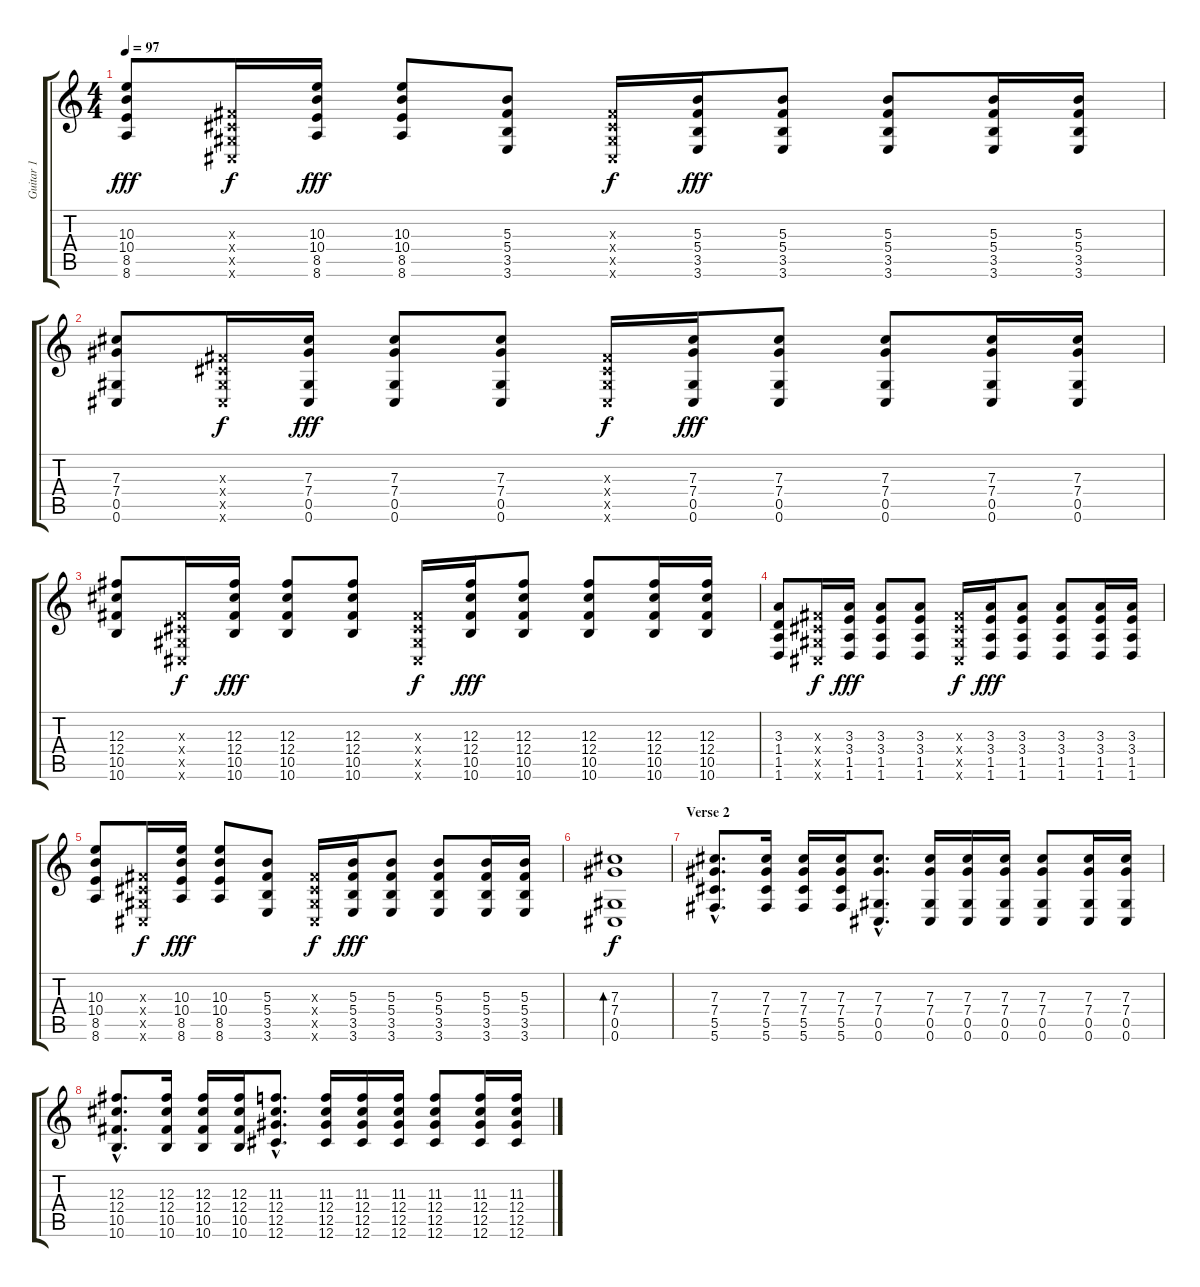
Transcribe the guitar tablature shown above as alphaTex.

\track ("Guitar 1" "Guitar 1") {instrument acousticguitarsteel}
\staff {score tabs}
\tuning (Eb4 Bb3 Gb3 Db3 Ab2 Db2) {hide}
\ts (4 4)
\tempo 97
\clef g2
\ks c
(10.3 10.4 8.5 8.6).8{dy fff} (0.3{x} 0.4{x} 0.5{x} 0.6{x}).16{dy f} (10.3 10.4 8.5 8.6).16{dy fff} (10.3 10.4 8.5 8.6).8 (5.3 5.4 3.5 3.6).8 (0.3{x} 0.4{x} 0.5{x} 0.6{x}).16{dy f} (5.3 5.4 3.5 3.6).16{dy fff} (5.3 5.4 3.5 3.6).8 (5.3 5.4 3.5 3.6).8 (5.3 5.4 3.5 3.6).16 (5.3 5.4 3.5 3.6).16 |
(7.3 7.4 0.5 0.6).8 (0.3{x} 0.4{x} 0.5{x} 0.6{x}).16{dy f} (7.3 7.4 0.5 0.6).16{dy fff} (7.3 7.4 0.5 0.6).8 (7.3 7.4 0.5 0.6).8 (0.3{x} 0.4{x} 0.5{x} 0.6{x}).16{dy f} (7.3 7.4 0.5 0.6).16{dy fff} (7.3 7.4 0.5 0.6).8 (7.3 7.4 0.5 0.6).8 (7.3 7.4 0.5 0.6).16 (7.3 7.4 0.5 0.6).16 |
(12.3 12.4 10.5 10.6).8 (0.3{x} 0.4{x} 0.5{x} 0.6{x}).16{dy f} (12.3 12.4 10.5 10.6).16{dy fff} (12.3 12.4 10.5 10.6).8 (12.3 12.4 10.5 10.6).8 (0.3{x} 0.4{x} 0.5{x} 0.6{x}).16{dy f} (12.3 12.4 10.5 10.6).16{dy fff} (12.3 12.4 10.5 10.6).8 (12.3 12.4 10.5 10.6).8 (12.3 12.4 10.5 10.6).16 (12.3 12.4 10.5 10.6).16 |
(3.3 1.4 1.5 1.6).8 (0.3{x} 0.4{x} 0.5{x} 0.6{x}).16{dy f} (3.3 3.4 1.5 1.6).16{dy fff} (3.3 3.4 1.5 1.6).8 (3.3 3.4 1.5 1.6).8 (0.3{x} 0.4{x} 0.5{x} 0.6{x}).16{dy f} (3.3 3.4 1.5 1.6).16{dy fff} (3.3 3.4 1.5 1.6).8 (3.3 3.4 1.5 1.6).8 (3.3 3.4 1.5 1.6).16 (3.3 3.4 1.5 1.6).16 |
(10.3 10.4 8.5 8.6).8 (0.3{x} 0.4{x} 0.5{x} 0.6{x}).16{dy f} (10.3 10.4 8.5 8.6).16{dy fff} (10.3 10.4 8.5 8.6).8 (5.3 5.4 3.5 3.6).8 (0.3{x} 0.4{x} 0.5{x} 0.6{x}).16{dy f} (5.3 5.4 3.5 3.6).16{dy fff} (5.3 5.4 3.5 3.6).8 (5.3 5.4 3.5 3.6).8 (5.3 5.4 3.5 3.6).16 (5.3 5.4 3.5 3.6).16 |
(7.3 7.4 0.5 0.6).1{bd 240 dy f} |
\section ("" "Verse 2")
(7.3{hac} 7.4{hac} 5.5{hac} 5.6{hac}).8{d} (7.3 7.4 5.5 5.6).16 (7.3 7.4 5.5 5.6).16 (7.3 7.4 5.5 5.6).16 (7.3{hac} 7.4{hac} 0.5{hac} 0.6{hac}).8{d} (7.3 7.4 0.5 0.6).16 (7.3 7.4 0.5 0.6).16 (7.3 7.4 0.5 0.6).16 (7.3 7.4 0.5 0.6).8 (7.3 7.4 0.5 0.6).16 (7.3 7.4 0.5 0.6).16 |
(12.3{hac} 12.4{hac} 10.5{hac} 10.6{hac}).8{d} (12.3 12.4 10.5 10.6).16 (12.3 12.4 10.5 10.6).16 (12.3 12.4 10.5 10.6).16 (11.3{hac} 12.4{hac} 12.5{hac} 12.6{hac}).8{d} (11.3 12.4 12.5 12.6).16 (11.3 12.4 12.5 12.6).16 (11.3 12.4 12.5 12.6).16 (11.3 12.4 12.5 12.6).8 (11.3 12.4 12.5 12.6).16 (11.3 12.4 12.5 12.6).16
